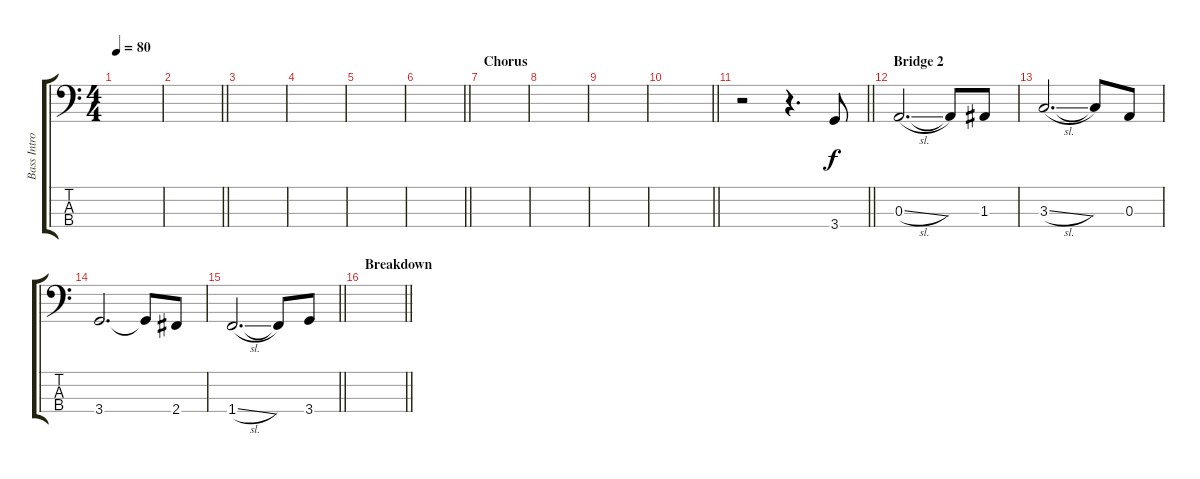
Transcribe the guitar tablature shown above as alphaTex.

\track ("Bass Intro" "Bass Intro") {instrument electricbassfinger}
\staff {score tabs}
\tuning (G2 D2 A1 E1) {hide}
\ts (4 4)
\tempo 80
\clef f4
\ks c
|
\barLineRight lightlight
|
|
|
|
\barLineRight lightlight
|
\section ("" "Chorus")
|
|
|
\barLineRight lightlight
|
\barLineRight lightlight
r.2 r.4{d} 3.4.8 |
\section ("" "Bridge 2")
0.3{sl}.2{d} 0.3{t}.8 1.3.8 |
3.3{sl}.2{d} 3.3{t}.8 0.3.8 |
3.4.2{d} 3.4{t}.8 2.4.8 |
\barLineRight lightlight
1.4{sl}.2{d} 1.4{t}.8 3.4.8 |
\section ("" "Breakdown")
\barLineRight lightlight
